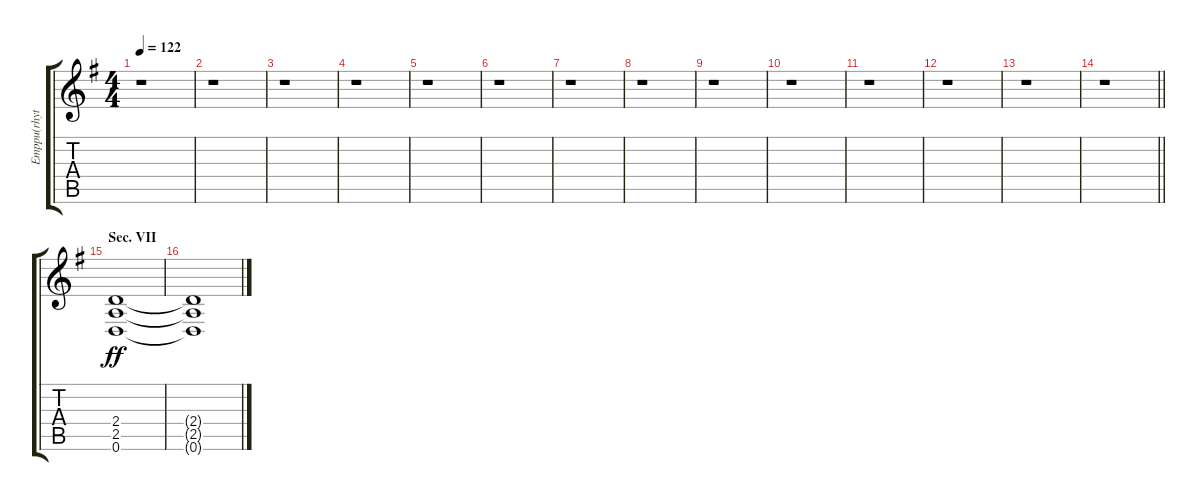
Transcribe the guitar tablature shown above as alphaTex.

\track ("Emppu(rhytm)" "Emppu(rhyt") {instrument distortionguitar}
\staff {score tabs}
\tuning (D4 A3 F3 C3 G2 D2) {hide}
\ts (4 4)
\tempo 122
\clef g2
\ks g
r.1{dy f} |
r.1 |
r.1 |
r.1 |
r.1 |
r.1 |
r.1 |
r.1 |
r.1 |
r.1 |
r.1 |
r.1 |
r.1 |
\barLineRight lightlight
r.1 |
\section ("" "Sec. VII")
(2.4 2.5 0.6).1{dy ff volume 10} |
(2.4{t} 2.5{t} 0.6{t}).1
